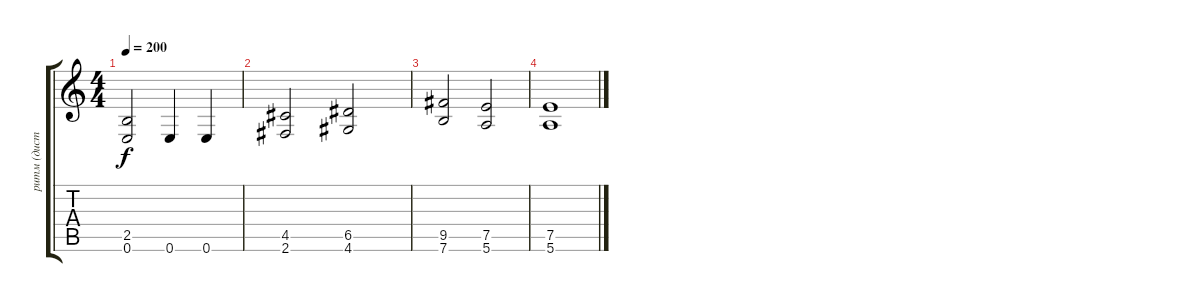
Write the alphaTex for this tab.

\track ("ритм (дистЪ)" "ритм (дист") {instrument distortionguitar}
\staff {score tabs}
\tuning (E4 B3 G3 D3 A2 E2) {hide}
\ts (4 4)
\tempo 200
\clef g2
\ks c
(2.5 0.6).2{dy f} 0.6.4 0.6.4 |
(4.5 2.6).2 (6.5 4.6).2 |
(9.5 7.6).2 (7.5 5.6).2 |
(7.5 5.6).1
